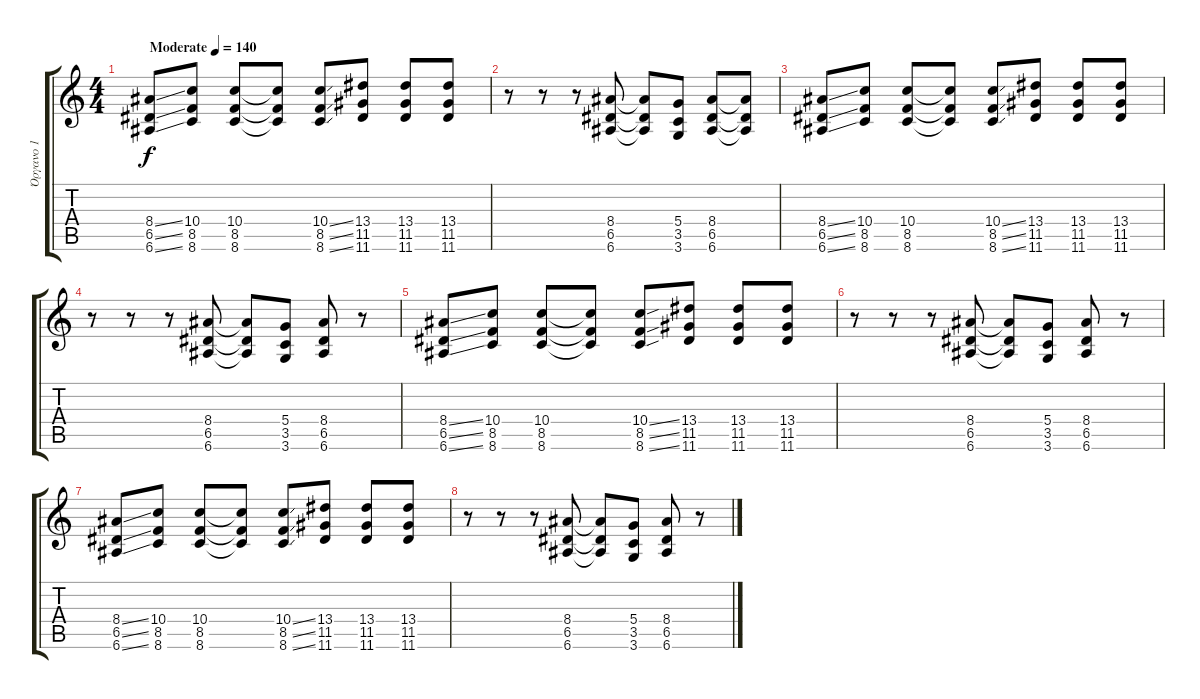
\track ("Όργανο 1" "Όργανο 1") {instrument distortionguitar}
\staff {score tabs}
\tuning (E4 B3 G3 D3 A2 E2) {hide}
\ts (4 4)
\tempo (140 "Moderate")
\clef g2
\ks c
(8.4{ss} 6.5{ss} 6.6{ss}).8{dy f instrument distortionguitar} (10.4 8.5 8.6).8 (10.4 8.5 8.6).8 (10.4{t} 8.5{t} 8.6{t}).8 (10.4{ss} 8.5{ss} 8.6{ss}).8 (13.4 11.5 11.6).8 (13.4 11.5 11.6).8 (13.4 11.5 11.6).8 |
r.8 r.8 r.8 (8.4 6.5 6.6).8 (8.4{t} 6.5{t} 6.6{t}).8 (5.4 3.5 3.6).8 (8.4 6.5 6.6).8 (8.4{t} 6.5{t} 6.6{t}).8 |
(8.4{ss} 6.5{ss} 6.6{ss}).8 (10.4 8.5 8.6).8 (10.4 8.5 8.6).8 (10.4{t} 8.5{t} 8.6{t}).8 (10.4{ss} 8.5{ss} 8.6{ss}).8 (13.4 11.5 11.6).8 (13.4 11.5 11.6).8 (13.4 11.5 11.6).8 |
r.8 r.8 r.8 (8.4 6.5 6.6).8 (8.4{t} 6.5{t} 6.6{t}).8 (5.4 3.5 3.6).8 (8.4 6.5 6.6).8 r.8 |
(8.4{ss} 6.5{ss} 6.6{ss}).8 (10.4 8.5 8.6).8 (10.4 8.5 8.6).8 (10.4{t} 8.5{t} 8.6{t}).8 (10.4{ss} 8.5{ss} 8.6{ss}).8 (13.4 11.5 11.6).8 (13.4 11.5 11.6).8 (13.4 11.5 11.6).8 |
r.8 r.8 r.8 (8.4 6.5 6.6).8 (8.4{t} 6.5{t} 6.6{t}).8 (5.4 3.5 3.6).8 (8.4 6.5 6.6).8 r.8 |
(8.4{ss} 6.5{ss} 6.6{ss}).8 (10.4 8.5 8.6).8 (10.4 8.5 8.6).8 (10.4{t} 8.5{t} 8.6{t}).8 (10.4{ss} 8.5{ss} 8.6{ss}).8 (13.4 11.5 11.6).8 (13.4 11.5 11.6).8 (13.4 11.5 11.6).8 |
r.8 r.8 r.8 (8.4 6.5 6.6).8 (8.4{t} 6.5{t} 6.6{t}).8 (5.4 3.5 3.6).8 (8.4 6.5 6.6).8 r.8
